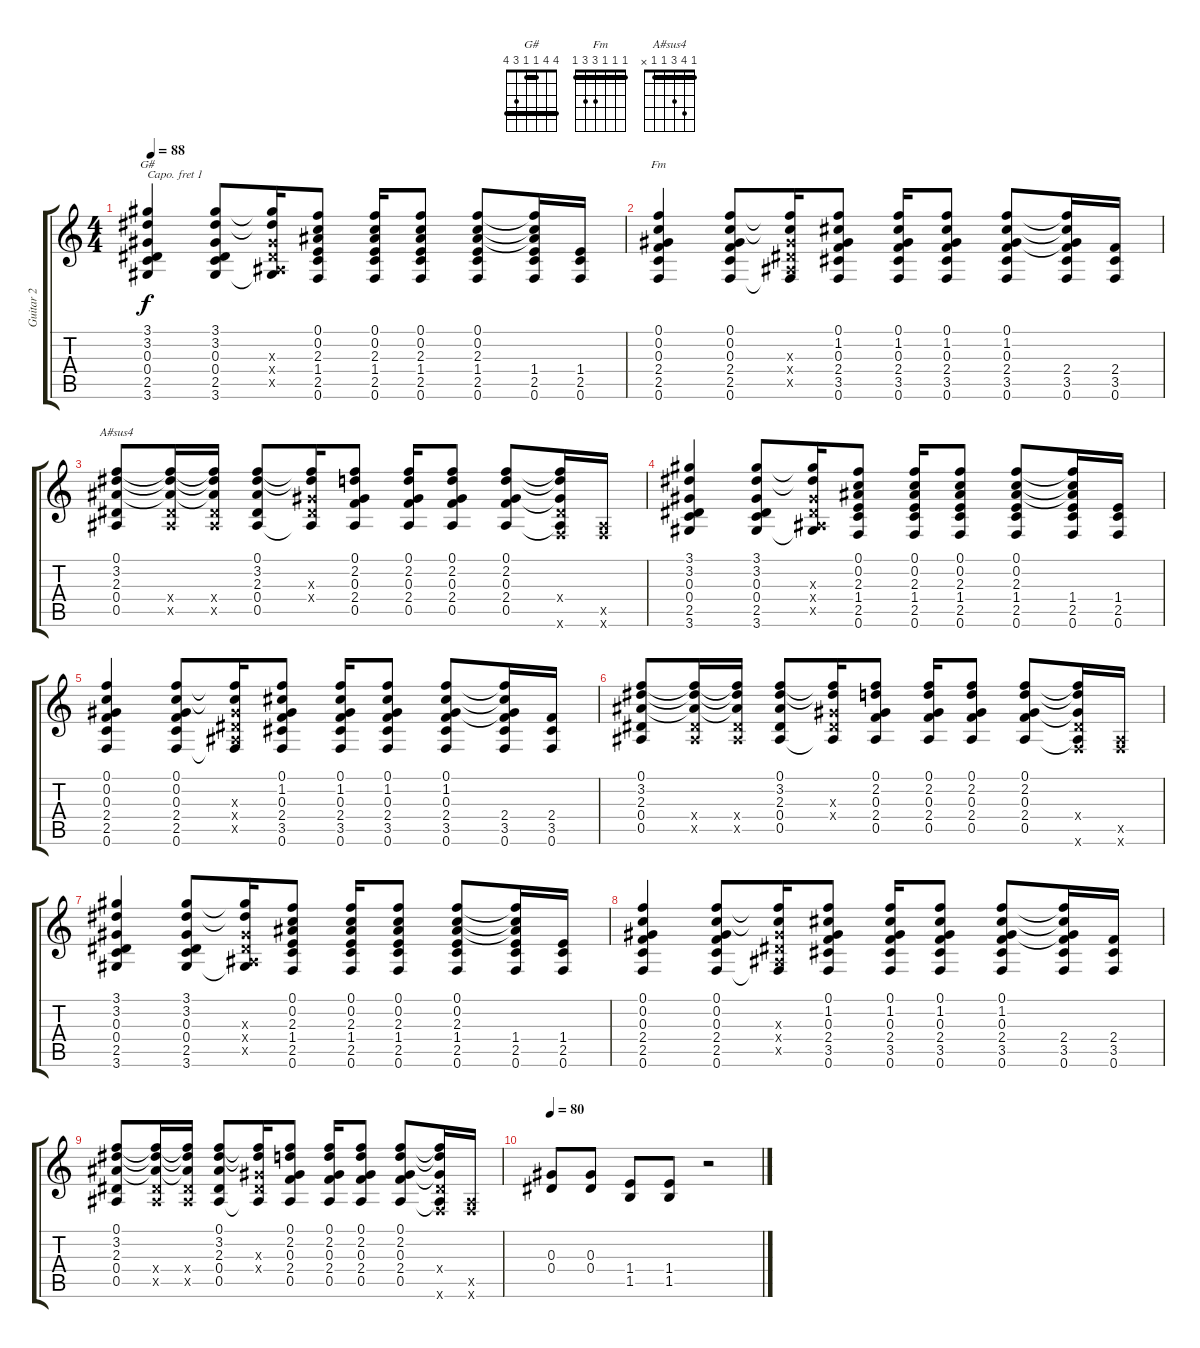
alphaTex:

\track ("Guitar 2" "Guitar 2") {instrument acousticguitarsteel}
\staff {score tabs}
\capo 1
\tuning (E4 B3 G3 D3 A2 E2) {hide}
\chord ("G#" 4 4 1 1 3 4) {barre (1 4)}
\chord ("Fm" 1 1 1 3 3 1) {barre 1}
\chord ("A#sus4" 1 4 3 1 1 x) {barre 1}
\ts (4 4)
\tempo 88
\clef g2
\ks c
(3.1 3.2 0.3 0.4 2.5 3.6).4{ch "G#" dy f} (3.1 3.2 0.3 0.4 2.5 3.6).8 (3.1{t} 3.2{t} 0.3{x} 0.4{x} 0.5{x} 3.6{t}).16 (0.1 0.2 2.3 1.4 2.5 0.6).8 (0.1 0.2 2.3 1.4 2.5 0.6).16 (0.1 0.2 2.3 1.4 2.5 0.6).8 (0.1 0.2 2.3 1.4 2.5 0.6).8 (0.1{t} 0.2{t} 2.3{t} 1.4 2.5 0.6).16 (1.4 2.5 0.6).16 |
(0.1 0.2 0.3 2.4 2.5 0.6).4{ch "Fm" volume 10} (0.1 0.2 0.3 2.4 2.5 0.6).8 (0.1{t} 0.2{t} 0.3{x} 0.4{x} 0.5{x} 0.6{t}).16 (0.1 1.2 0.3 2.4 3.5 0.6).8 (0.1 1.2 0.3 2.4 3.5 0.6).16 (0.1 1.2 0.3 2.4 3.5 0.6).8 (0.1 1.2 0.3 2.4 3.5 0.6).8 (0.1{t} 1.2{t} 0.3{t} 2.4 3.5 0.6).16 (2.4 3.5 0.6).16 |
(0.1 3.2 2.3 0.4 0.5).8{ch "A#sus4"} (0.1{t} 3.2{t} 2.3{t} 0.4{x} 0.5{x}).16 (0.1{t} 3.2{t} 2.3{t} 0.4{x} 0.5{x}).16 (0.1 3.2 2.3 0.4 0.5).8 (0.1{t} 3.2{t} 0.3{x} 0.4{x} 0.5{t}).16 (0.1 2.2 0.3 2.4 0.5).8 (0.1 2.2 0.3 2.4 0.5).16 (0.1 2.2 0.3 2.4 0.5).8 (0.1 2.2 0.3 2.4 0.5).8 (0.1{t} 2.2{t} 0.3{t} 0.4{x} 0.5{t} 0.6{x}).16 (0.5{x} 0.6{x}).16 |
(3.1 3.2 0.3 0.4 2.5 3.6).4 (3.1 3.2 0.3 0.4 2.5 3.6).8 (3.1{t} 3.2{t} 0.3{x} 0.4{x} 0.5{x} 3.6{t}).16 (0.1 0.2 2.3 1.4 2.5 0.6).8 (0.1 0.2 2.3 1.4 2.5 0.6).16 (0.1 0.2 2.3 1.4 2.5 0.6).8 (0.1 0.2 2.3 1.4 2.5 0.6).8 (0.1{t} 0.2{t} 2.3{t} 1.4 2.5 0.6).16 (1.4 2.5 0.6).16 |
(0.1 0.2 0.3 2.4 2.5 0.6).4{volume 10} (0.1 0.2 0.3 2.4 2.5 0.6).8 (0.1{t} 0.2{t} 0.3{x} 0.4{x} 0.5{x} 0.6{t}).16 (0.1 1.2 0.3 2.4 3.5 0.6).8 (0.1 1.2 0.3 2.4 3.5 0.6).16 (0.1 1.2 0.3 2.4 3.5 0.6).8 (0.1 1.2 0.3 2.4 3.5 0.6).8 (0.1{t} 1.2{t} 0.3{t} 2.4 3.5 0.6).16 (2.4 3.5 0.6).16 |
(0.1 3.2 2.3 0.4 0.5).8 (0.1{t} 3.2{t} 2.3{t} 0.4{x} 0.5{x}).16 (0.1{t} 3.2{t} 2.3{t} 0.4{x} 0.5{x}).16 (0.1 3.2 2.3 0.4 0.5).8 (0.1{t} 3.2{t} 0.3{x} 0.4{x} 0.5{t}).16 (0.1 2.2 0.3 2.4 0.5).8 (0.1 2.2 0.3 2.4 0.5).16 (0.1 2.2 0.3 2.4 0.5).8 (0.1 2.2 0.3 2.4 0.5).8 (0.1{t} 2.2{t} 0.3{t} 0.4{x} 0.5{t} 0.6{x}).16 (0.5{x} 0.6{x}).16 |
(3.1 3.2 0.3 0.4 2.5 3.6).4 (3.1 3.2 0.3 0.4 2.5 3.6).8 (3.1{t} 3.2{t} 0.3{x} 0.4{x} 0.5{x} 3.6{t}).16 (0.1 0.2 2.3 1.4 2.5 0.6).8 (0.1 0.2 2.3 1.4 2.5 0.6).16 (0.1 0.2 2.3 1.4 2.5 0.6).8 (0.1 0.2 2.3 1.4 2.5 0.6).8 (0.1{t} 0.2{t} 2.3{t} 1.4 2.5 0.6).16 (1.4 2.5 0.6).16 |
(0.1 0.2 0.3 2.4 2.5 0.6).4{volume 10} (0.1 0.2 0.3 2.4 2.5 0.6).8 (0.1{t} 0.2{t} 0.3{x} 0.4{x} 0.5{x} 0.6{t}).16 (0.1 1.2 0.3 2.4 3.5 0.6).8 (0.1 1.2 0.3 2.4 3.5 0.6).16 (0.1 1.2 0.3 2.4 3.5 0.6).8 (0.1 1.2 0.3 2.4 3.5 0.6).8 (0.1{t} 1.2{t} 0.3{t} 2.4 3.5 0.6).16 (2.4 3.5 0.6).16 |
(0.1 3.2 2.3 0.4 0.5).8 (0.1{t} 3.2{t} 2.3{t} 0.4{x} 0.5{x}).16 (0.1{t} 3.2{t} 2.3{t} 0.4{x} 0.5{x}).16 (0.1 3.2 2.3 0.4 0.5).8 (0.1{t} 3.2{t} 0.3{x} 0.4{x} 0.5{t}).16 (0.1 2.2 0.3 2.4 0.5).8 (0.1 2.2 0.3 2.4 0.5).16 (0.1 2.2 0.3 2.4 0.5).8 (0.1 2.2 0.3 2.4 0.5).8 (0.1{t} 2.2{t} 0.3{t} 0.4{x} 0.5{t} 0.6{x}).16 (0.5{x} 0.6{x}).16 |
\tempo 80
(0.3 0.4).8 (0.3 0.4).8 (1.4 1.5).8 (1.4 1.5).8 r.2
